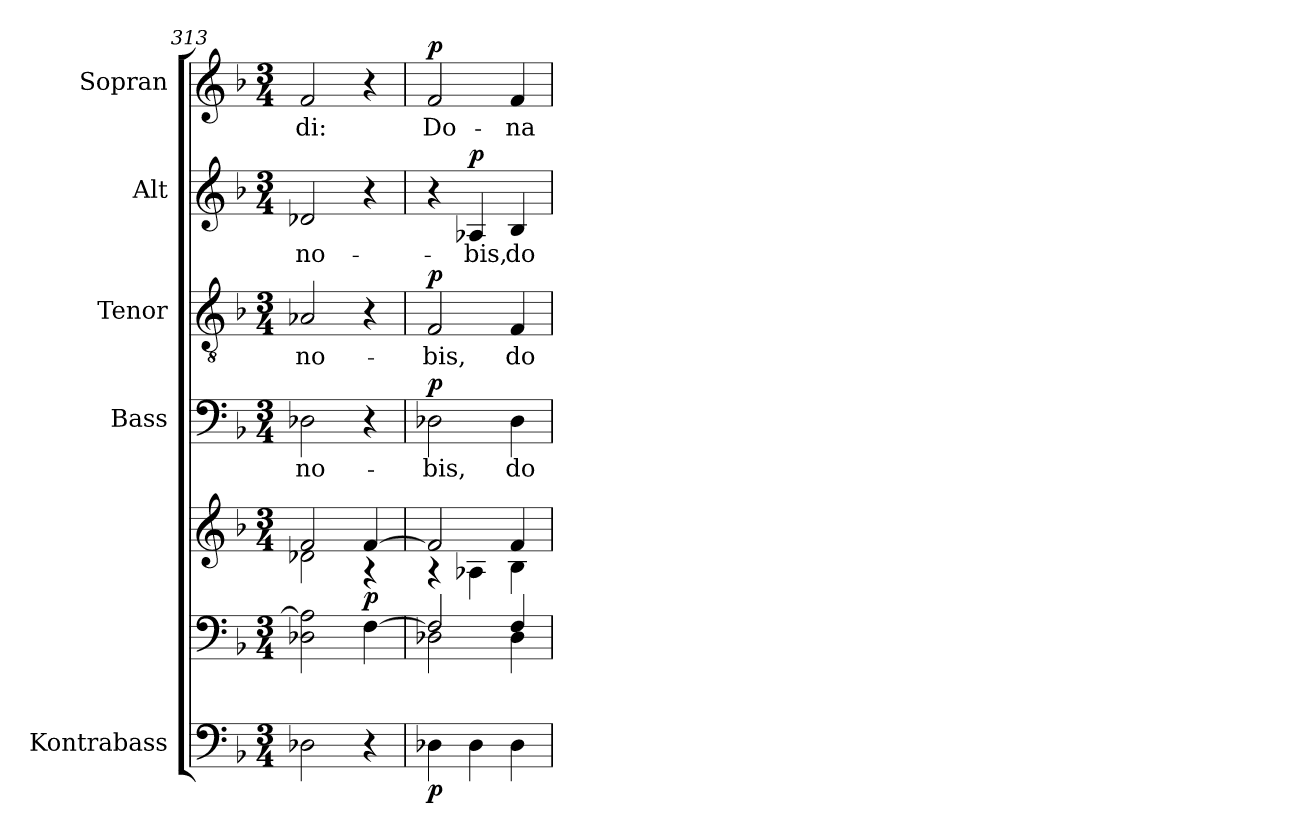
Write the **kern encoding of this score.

**kern	**dynam	**kern	**kern	**dynam	**kern	**text	**dynam	**kern	**text	**dynam	**kern	**text	**dynam	**kern	**text	**dynam
*part6	*part6	*part5	*part5	*part5	*part4	*part4	*part4	*part3	*part3	*part3	*part2	*part2	*part2	*part1	*part1	*part1
*staff7	*staff7	*staff6	*staff5	*staff5/6	*staff4	*staff4	*staff4	*staff3	*staff3	*staff3	*staff2	*staff2	*staff2	*staff1	*staff1	*staff1
*I"Kontrabass	*	*	*	*	*I"Bass	*	*	*I"Tenor	*	*	*I"Alt	*	*	*I"Sopran	*	*
*I'Kb.	*	*	*	*	*I'B.	*	*	*I'T.	*	*	*I'A.	*	*	*I'S.	*	*
!!LO:PB:g=z
*clefF4	*	*clefF4	*clefG2	*	*clefF4	*	*	*clefGv2	*	*	*clefG2	*	*	*clefG2	*	*
*ITrd7c12	*	*	*	*	*	*	*	*	*	*	*	*	*	*	*	*
*k[b-]	*	*k[b-]	*k[b-]	*	*k[b-]	*	*	*k[b-]	*	*	*k[b-]	*	*	*k[b-]	*	*
*F:	*	*F:	*F:	*	*F:	*	*	*F:	*	*	*F:	*	*	*F:	*	*
*M3/4	*	*M3/4	*M3/4	*	*M3/4	*	*	*M3/4	*	*	*M3/4	*	*	*M3/4	*	*
=313	=313	=313	=313	=313	=313	=313	=313	=313	=313	=313	=313	=313	=313	=313	=313	=313
*	*	*	*^	*	*	*	*	*	*	*	*	*	*	*	*	*
!	!	!	!	!	!	!	!LO:LY:b	!	!	!LO:LY:b	!	!	!LO:LY:b	!	!	!LO:LY:b	!
2DD-X\	.	2D-X\ 2A-\]	2f/	2d-X\	.	2D-X\	no-	.	2A-X/	no-	.	2d-X/	no-	.	2f/	-di:	.
!	!	!	!	!	!LO:DY:b	!	!	!	!	!	!	!	!	!	!	!	!
4r	.	[4F\	[>4f/	4rA	p	4r	.	.	4r	.	.	4r	.	.	4r	.	.
=314	=314	=314	=314	=314	=314	=314	=314	=314	=314	=314	=314	=314	=314	=314	=314	=314	=314
*	*	*^	*	*	*	*	*	*	*	*	*	*	*	*	*	*	*
!	!LO:DY:b	!	!	!	!	!	!	!LO:LY:b	!LO:DY:a	!	!LO:LY:b	!LO:DY:a	!	!	!	!	!LO:LY:b	!LO:DY:a
4DD-X\	p	2F/]	2D-X\	2f/]	4rA	.	2D-X\	-bis,	p	2F/	-bis,	p	4r	.	.	2f/	Do-	p
!	!	!	!	!	!	!	!	!	!	!	!	!	!	!LO:LY:b	!LO:DY:a	!	!	!
4DD-\	.	.	.	.	4A-X\	.	.	.	.	.	.	.	4A-X/	-bis,	p	.	.	.
!	!	!	!	!	!	!	!	!LO:LY:b	!	!	!LO:LY:b	!	!	!LO:LY:b	!	!	!LO:LY:b	!
4DD-\	.	4F/	4D-\	4f/	4B-\	.	4D-\	do-	.	4F/	do-	.	4B-/	do-	.	4f/	-na	.
*	*	*v	*v	*	*	*	*	*	*	*	*	*	*	*	*	*	*	*
*	*	*	*v	*v	*	*	*	*	*	*	*	*	*	*	*	*	*
=	=	=	=	=	=	=	=	=	=	=	=	=	=	=	=	=
*-	*-	*-	*-	*-	*-	*-	*-	*-	*-	*-	*-	*-	*-	*-	*-	*-
